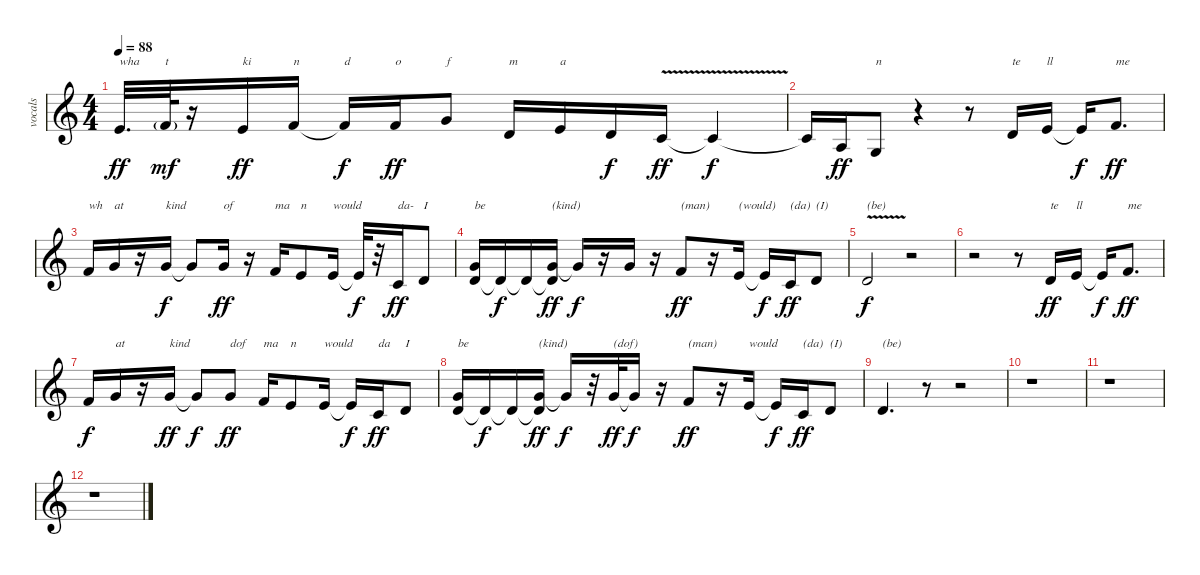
\track ("vocals" "vocals") {instrument lead2sawtooth}
\staff {score}
\tuning (E4 B3 G3 D3 A2 E2) {hide}
\ts (4 4)
\tempo 88
\clef g2
\ks c
0.1.32{d txt "wha" dy ff} 1.1{g}.64{txt "t" dy mf} r.16 0.1.16{txt "ki" dy ff} 1.1.16{txt "n"} 1.1{t}.16{txt "d" dy f} 1.1.16{txt "o" dy ff} 3.1.8{txt "f"} 3.2.16{txt "m"} 5.2.16{txt "a"} 3.2.16{dy f} 1.2{v}.16{dy ff} 1.2{t}.4{dy f} |
1.2{t}.16 2.3.16{dy ff} 0.3.8{txt "n"} r.4 r.8 3.2.16{txt "te"} 0.1.16{txt "ll"} 0.1{t}.16{dy f} 1.1.8{d txt "me" dy ff} |
1.1.16{txt "wh"} 3.1.16{txt "at"} r.16 3.1.16{txt "kind" dy f} 3.1{t}.8 3.1.16{txt "of" dy ff} r.16 1.1.16{txt "ma"} 0.1.8{txt "n"} 0.1.16{txt "would"} 0.1{t}.32{dy f} r.32 1.2.16{txt "da-" dy ff} 3.2.8{txt "I"} |
(3.1 3.2).16{txt "be"} 3.2{t}.16{dy f} 3.2{t}.16 (3.1 3.2{t}).16{txt "(kind)" dy ff} 3.1{t}.16{dy f} r.16 3.1.16 r.16 1.1.8{txt "(man)" dy ff} r.16 0.1.16{txt "(would)"} 0.1{t}.16{dy f} 1.2.16{txt "(da)" dy ff} 3.2.8{txt "(I)"} |
3.2{v}.2{txt "(be)" dy f} r.2 |
r.2 r.8 3.2.16{txt "te" dy ff} 5.2.16{txt "ll"} 5.2{t}.16{dy f} 1.1.8{d txt "me" dy ff} |
1.1.16{dy f} 3.1.16{txt "at"} r.16 3.1.16{txt "kind" dy ff} 3.1{t}.8{dy f} 3.1.8{txt "dof" dy ff} 1.1.16{txt "ma"} 0.1.8{txt "n"} 0.1.16{txt "would"} 0.1{t}.16{dy f} 1.2.16{txt "da" dy ff} 3.2.8{txt "I"} |
(3.1 3.2).16{txt "be"} 3.2{t}.16{dy f} 3.2{t}.16 (3.1 3.2{t}).16{txt "(kind)" dy ff} 3.1{t}.16{dy f} r.32 3.1.32{txt "(dof)" dy ff} 3.1{t}.16{dy f} r.16 1.1.8{txt "(man)" dy ff} r.16 0.1.16{txt "would"} 0.1{t}.16{dy f} 1.2.16{txt "(da)" dy ff} 3.2.8{txt "(I)"} |
3.2.4{d txt "(be)"} r.8 r.2 |
r.1 |
r.1 |
r.1
